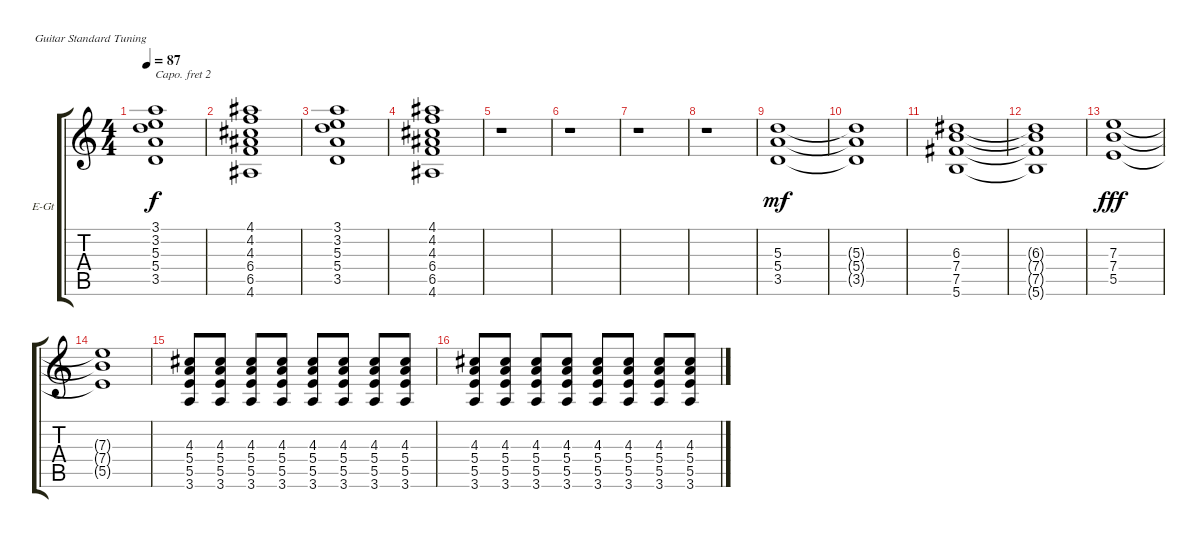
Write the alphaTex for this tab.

\bracketExtendMode groupsimilarinstruments
\firstSystemTrackNameOrientation horizontal
\otherSystemsTrackNameOrientation horizontal
\track ("Rhythms 2" "E-Gt") {instrument overdrivenguitar}
\staff {score tabs}
\capo 2
\tuning (E4 B3 G3 D3 A2 E2)
\ts (4 4)
\tempo 87
\clef g2
\ks c
(3.1 3.2 5.3 5.4 3.5).1{dy f} |
(4.1 4.2 4.3 6.4 6.5 4.6).1 |
(3.1 3.2 5.3 5.4 3.5).1 |
(4.1 4.2 4.3 6.4 6.5 4.6).1 |
r.1 |
r.1 |
r.1 |
r.1 |
(5.3 5.4 3.5).1{dy mf} |
(5.3{t} 5.4{t} 3.5{t}).1 |
(6.3 7.4 7.5 5.6).1 |
(6.3{t} 7.4{t} 7.5{t} 5.6{t}).1 |
(7.3 7.4 5.5).1{dy fff} |
(7.3{t} 7.4{t} 5.5{t}).1 |
(4.3 5.4 5.5 3.6).8 (4.3 5.4 5.5 3.6).8 (4.3 5.4 5.5 3.6).8 (4.3 5.4 5.5 3.6).8 (4.3 5.4 5.5 3.6).8 (4.3 5.4 5.5 3.6).8 (4.3 5.4 5.5 3.6).8 (4.3 5.4 5.5 3.6).8 |
(4.3 5.4 5.5 3.6).8 (4.3 5.4 5.5 3.6).8 (4.3 5.4 5.5 3.6).8 (4.3 5.4 5.5 3.6).8 (4.3 5.4 5.5 3.6).8 (4.3 5.4 5.5 3.6).8 (4.3 5.4 5.5 3.6).8 (4.3 5.4 5.5 3.6).8
